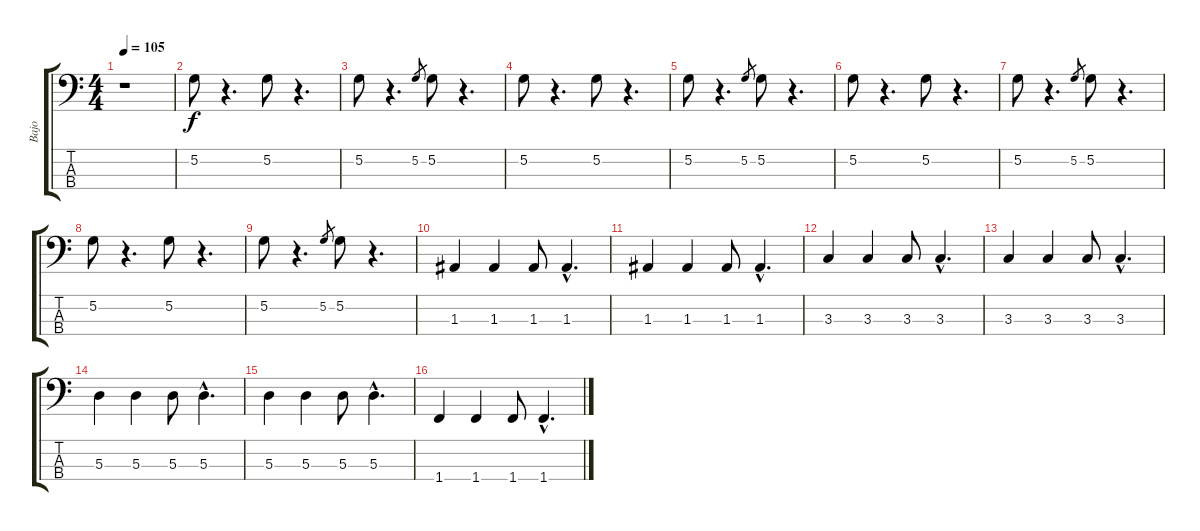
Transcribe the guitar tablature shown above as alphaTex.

\track ("Bajo" "Bajo") {instrument slapbass2}
\staff {score tabs}
\tuning (G2 D2 A1 E1) {hide}
\ts (4 4)
\tempo 105
\clef f4
\ks c
r.1{dy f instrument slapbass2} |
5.2.8 r.4{d} 5.2.8 r.4{d} |
5.2.8 r.4{d} 5.2.8{gr} 5.2.8 r.4{d} |
5.2.8 r.4{d} 5.2.8 r.4{d} |
5.2.8 r.4{d} 5.2.8{gr} 5.2.8 r.4{d} |
5.2.8 r.4{d} 5.2.8 r.4{d} |
5.2.8 r.4{d} 5.2.8{gr} 5.2.8 r.4{d} |
5.2.8 r.4{d} 5.2.8 r.4{d} |
5.2.8 r.4{d} 5.2.8{gr} 5.2.8 r.4{d} |
1.3.4{instrument electricbassfinger} 1.3.4 1.3.8 1.3{hac}.4{d} |
1.3.4 1.3.4 1.3.8 1.3{hac}.4{d} |
3.3.4 3.3.4 3.3.8 3.3{hac}.4{d} |
3.3.4 3.3.4 3.3.8 3.3{hac}.4{d} |
5.3.4 5.3.4 5.3.8 5.3{hac}.4{d} |
5.3.4 5.3.4 5.3.8 5.3{hac}.4{d} |
1.4.4 1.4.4 1.4.8 1.4{hac}.4{d}
